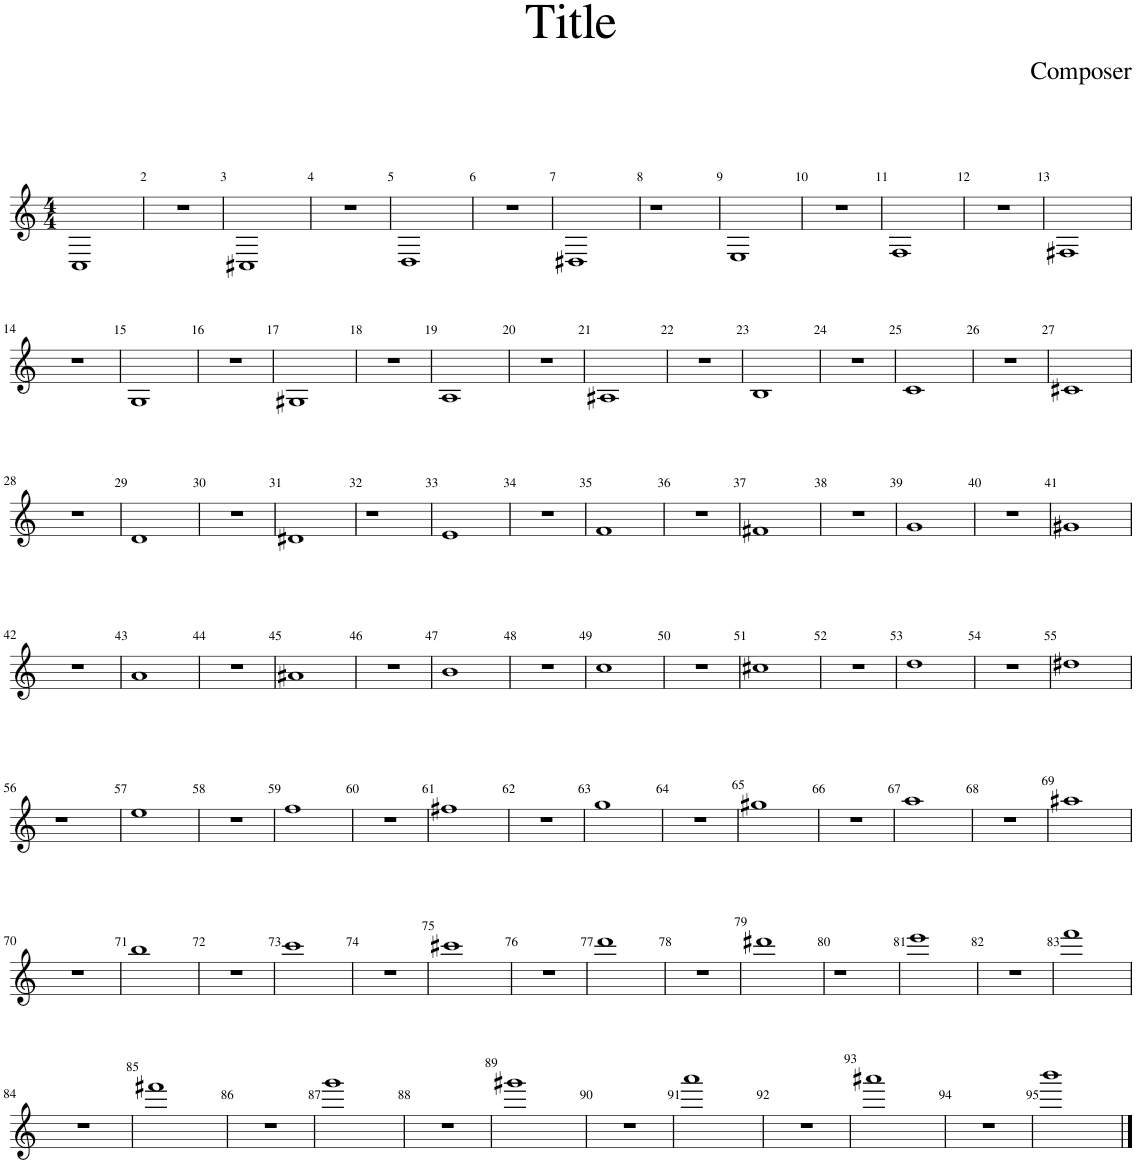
**kern
*part1
*staff1
*I"Classical Guitar
*I'Guit.
*clefG2
*k[]
*M4/4
=1
1C
=2
1r
=3
1C#X
=4
1r
=5
1D
=6
1r
=7
1D#X
=8
1r
=9
1E
=10
1r
=11
1F
=12
1r
=13
1F#X
!!LO:LB:g=z
=14
1r
=15
1G
=16
1r
=17
1G#X
=18
1r
=19
1A
=20
1r
=21
1A#X
=22
1r
=23
1B
=24
1r
=25
1c
=26
1r
=27
1c#X
!!LO:LB:g=z
=28
1r
=29
1d
=30
1r
=31
1d#X
=32
1r
=33
1e
=34
1r
=35
1f
=36
1r
=37
1f#X
=38
1r
=39
1g
=40
1r
=41
1g#X
!!LO:LB:g=z
=42
1r
=43
1a
=44
1r
=45
1a#X
=46
1r
=47
1b
=48
1r
=49
1cc
=50
1r
=51
1cc#X
=52
1r
=53
1dd
=54
1r
=55
1dd#X
!!LO:LB:g=z
=56
1r
=57
1ee
=58
1r
=59
1ff
=60
1r
=61
1ff#X
=62
1r
=63
1gg
=64
1r
=65
1gg#X
=66
1r
=67
1aa
=68
1r
=69
1aa#X
!!LO:LB:g=z
=70
1r
=71
1bb
=72
1r
=73
1ccc
=74
1r
=75
1ccc#X
=76
1r
=77
1ddd
=78
1r
=79
1ddd#X
=80
1r
=81
1eee
=82
1r
=83
1fff
!!LO:LB:g=z
=84
1r
=85
1fff#X
=86
1r
=87
1ggg
=88
1r
=89
1ggg#X
=90
1r
=91
1aaa
=92
1r
=93
1aaa#X
=94
1r
=95
1bbb
==
*-
